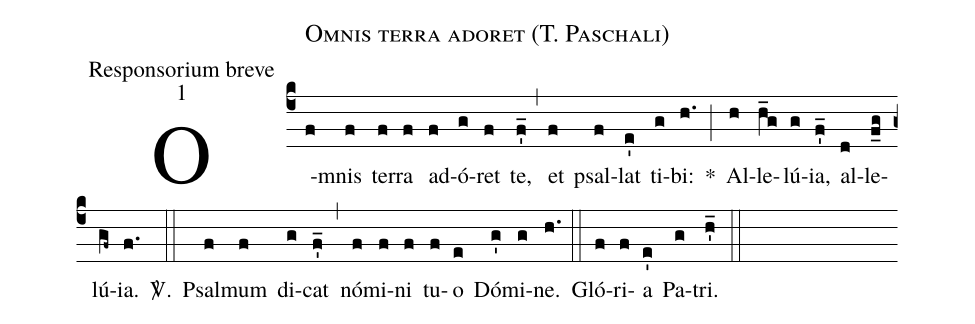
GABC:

name:Omnis terra adoret (T. Paschali);
office-part:Responsorium breve;
mode:1;
%%
(c4) O(f)mnis(f) ter(f)ra(f) ad(f)ó(g)ret(f) te,(f'_) (,) et(f) psal(f)lat(e') ti(g)bi:(h.) *(;) Al(h)le(h_g)lú(g)ia,(f'_) al(d)le(f_g)lú(gf~)ia.(f.) <sp>V/</sp>.(::) Psal(f)mum(f) di(g)cat(f'_) (,) nó(f)mi(f)ni(f) tu(f)o(e) Dó(g')mi(g)ne.(h.) (::) Gló(f)ri(f)a(e') Pa(g)tri.(h'_) (::)
